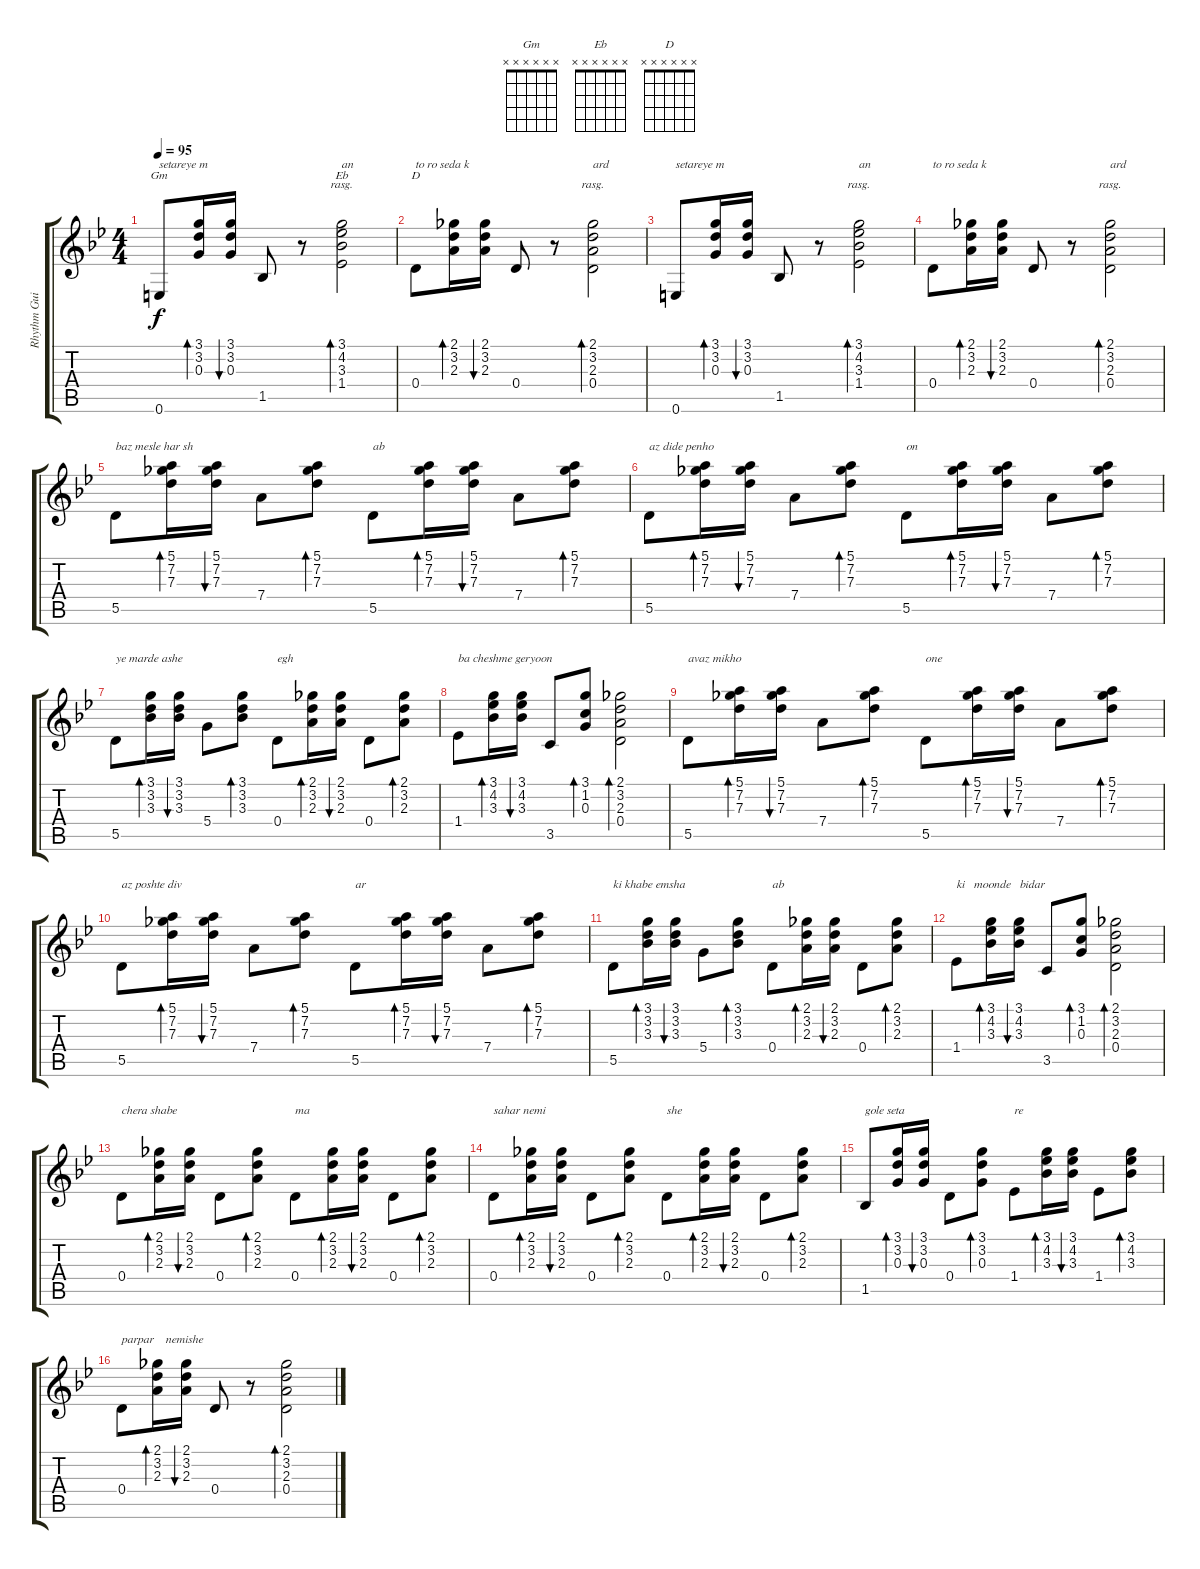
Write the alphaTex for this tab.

\track ("Rhythm Guitar" "Rhythm Gui") {instrument acousticguitarnylon}
\staff {score tabs}
\tuning (E4 B3 G3 D3 A2 E2) {hide}
\chord ("Gm" x x x x x x) {firstfret 0}
\chord ("Eb" x x x x x x) {firstfret 0}
\chord ("D" x x x x x x) {firstfret 0}
\ts (4 4)
\tempo 95
\clef g2
\ks bb
0.6.8{ch "Gm" txt "setareye m" dy f} (3.1 3.2 0.3).16{bd 60} (3.1 3.2 0.3).16{bu 60} 1.5.8 r.8 (3.1 4.2 3.3 1.4).2{bd 120 ch "Eb" rasg ii txt "an"} |
0.4.8{ch "D" txt "to ro seda k"} (2.1 3.2 2.3).16{bd 120} (2.1 3.2 2.3).16{bu 120} 0.4.8 r.8 (2.1 3.2 2.3 0.4).2{bd 120 rasg ii txt "ard"} |
0.6.8{txt "setareye m"} (3.1 3.2 0.3).16{bd 60} (3.1 3.2 0.3).16{bu 60} 1.5.8 r.8 (3.1 4.2 3.3 1.4).2{bd 120 rasg ii txt "an"} |
0.4.8{txt "to ro seda k"} (2.1 3.2 2.3).16{bd 120} (2.1 3.2 2.3).16{bu 120} 0.4.8 r.8 (2.1 3.2 2.3 0.4).2{bd 120 rasg ii txt "ard"} |
5.5.8{txt "baz mesle har sh"} (5.1 7.2 7.3).16{bd 120} (5.1 7.2 7.3).16{bu 120} 7.4.8 (5.1 7.2 7.3).8{bd 120} 5.5.8{txt "ab"} (5.1 7.2 7.3).16{bd 120} (5.1 7.2 7.3).16{bu 120} 7.4.8 (5.1 7.2 7.3).8{bd 120} |
5.5.8{txt "az dide penho"} (5.1 7.2 7.3).16{bd 120} (5.1 7.2 7.3).16{bu 120} 7.4.8 (5.1 7.2 7.3).8{bd 120} 5.5.8{txt "on"} (5.1 7.2 7.3).16{bd 120} (5.1 7.2 7.3).16{bu 120} 7.4.8 (5.1 7.2 7.3).8{bd 120} |
5.5.8{txt "ye marde ashe"} (3.1 3.2 3.3).16{bd 120} (3.1 3.2 3.3).16{bu 120} 5.4.8 (3.1 3.2 3.3).8{bd 120} 0.4.8{txt "egh"} (2.1 3.2 2.3).16{bd 120} (2.1 3.2 2.3).16{bu 120} 0.4.8 (2.1 3.2 2.3).8{bd 120} |
1.4.8{txt "ba cheshme geryoon"} (3.1 4.2 3.3).16{bd 120} (3.1 4.2 3.3).16{bu 120} 3.5.8 (3.1 1.2 0.3).8{bd 120} (2.1 3.2 2.3 0.4).2{bd 120} |
5.5.8{txt "avaz mikho"} (5.1 7.2 7.3).16{bd 120} (5.1 7.2 7.3).16{bu 120} 7.4.8 (5.1 7.2 7.3).8{bd 120} 5.5.8{txt "one"} (5.1 7.2 7.3).16{bd 120} (5.1 7.2 7.3).16{bu 120} 7.4.8 (5.1 7.2 7.3).8{bd 120} |
5.5.8{txt "az poshte div"} (5.1 7.2 7.3).16{bd 120} (5.1 7.2 7.3).16{bu 120} 7.4.8 (5.1 7.2 7.3).8{bd 120} 5.5.8{txt "ar"} (5.1 7.2 7.3).16{bd 120} (5.1 7.2 7.3).16{bu 120} 7.4.8 (5.1 7.2 7.3).8{bd 120} |
5.5.8{txt "ki khabe emsha"} (3.1 3.2 3.3).16{bd 120} (3.1 3.2 3.3).16{bu 120} 5.4.8 (3.1 3.2 3.3).8{bd 120} 0.4.8{txt "ab"} (2.1 3.2 2.3).16{bd 120} (2.1 3.2 2.3).16{bu 120} 0.4.8 (2.1 3.2 2.3).8{bd 120} |
1.4.8{txt "ki   moonde   bidar"} (3.1 4.2 3.3).16{bd 120} (3.1 4.2 3.3).16{bu 120} 3.5.8 (3.1 1.2 0.3).8{bd 120} (2.1 3.2 2.3 0.4).2{bd 120} |
0.4.8{txt "chera shabe "} (2.1 3.2 2.3).16{bd 120} (2.1 3.2 2.3).16{bu 120} 0.4.8 (2.1 3.2 2.3).8{bd 120} 0.4.8{txt "ma"} (2.1 3.2 2.3).16{bd 120} (2.1 3.2 2.3).16{bu 120} 0.4.8 (2.1 3.2 2.3).8{bd 120} |
0.4.8{txt "sahar nemi"} (2.1 3.2 2.3).16{bd 120} (2.1 3.2 2.3).16{bu 120} 0.4.8 (2.1 3.2 2.3).8{bd 120} 0.4.8{txt "she"} (2.1 3.2 2.3).16{bd 120} (2.1 3.2 2.3).16{bu 120} 0.4.8 (2.1 3.2 2.3).8{bd 120} |
1.5.8{txt "gole seta"} (3.1 3.2 0.3).16{bd 120} (3.1 3.2 0.3).16{bu 120} 0.4.8 (3.1 3.2 0.3).8{bd 120} 1.4.8{txt "re"} (3.1 4.2 3.3).16{bd 120} (3.1 4.2 3.3).16{bu 120} 1.4.8 (3.1 4.2 3.3).8{bd 120} |
0.4.8{txt "parpar    nemishe"} (2.1 3.2 2.3).16{bd 120} (2.1 3.2 2.3).16{bu 120} 0.4.8 r.8 (2.1 3.2 2.3 0.4).2{bd 120}
